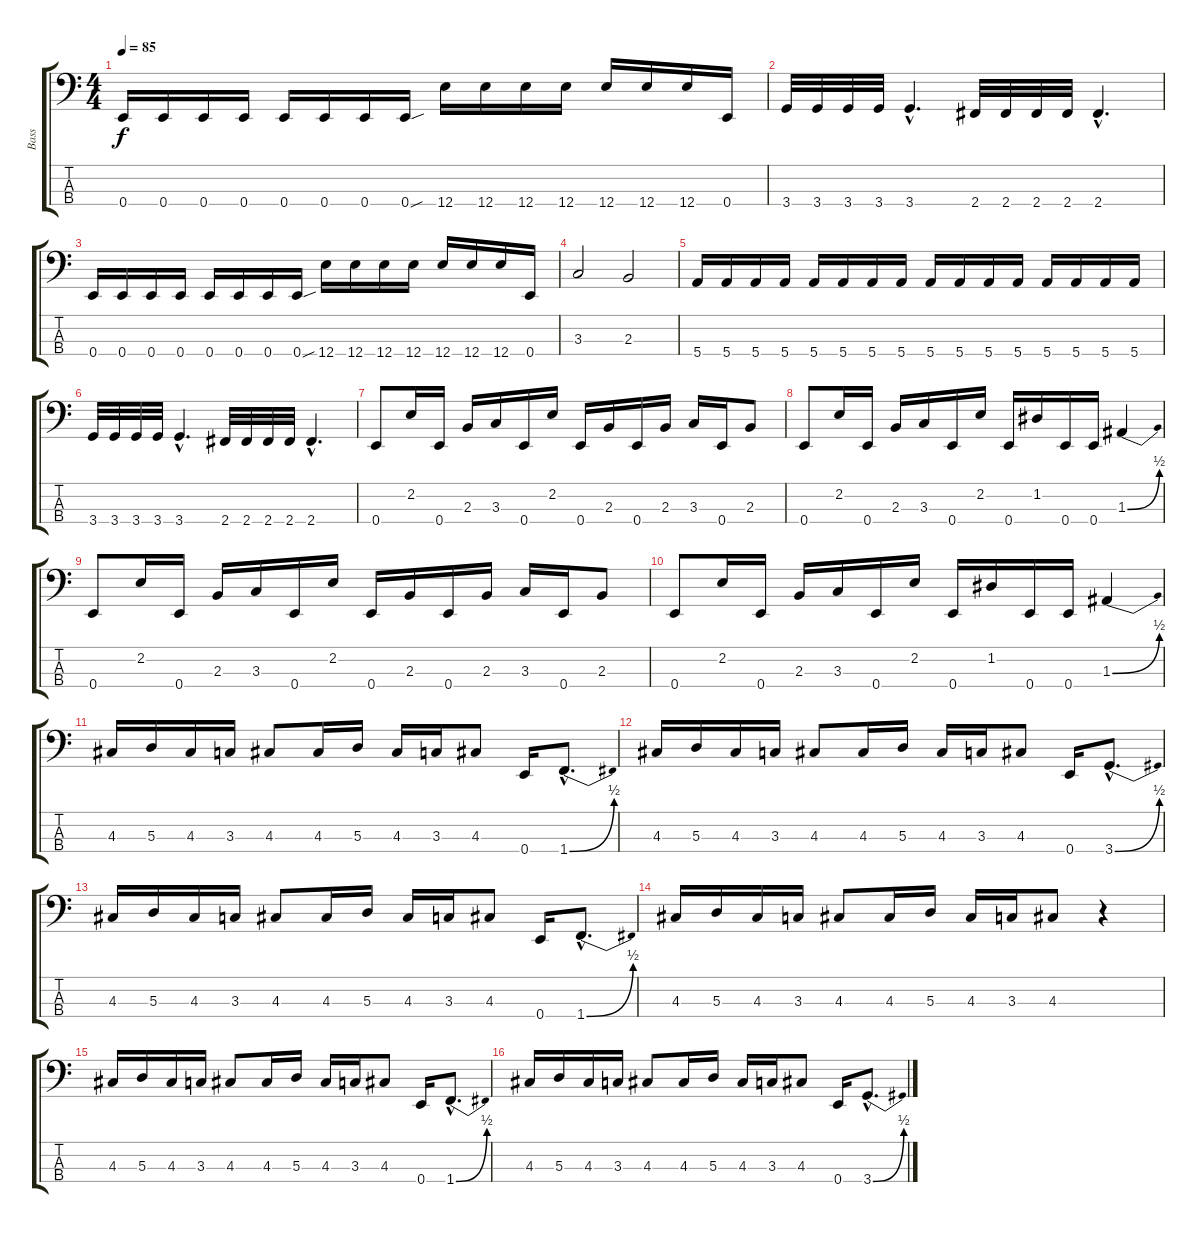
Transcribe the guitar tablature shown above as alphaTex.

\track ("Bass" "Bass") {instrument electricbasspick}
\staff {score tabs}
\tuning (G2 D2 A1 E1) {hide}
\ts (4 4)
\tempo 85
\clef f4
\ks c
0.4.16{dy f} 0.4.16 0.4.16 0.4.16 0.4.16 0.4.16 0.4.16 0.4{sou}.16 12.4.16 12.4.16 12.4.16 12.4.16 12.4.16 12.4.16 12.4.16 0.4.16 |
3.4.32 3.4.32 3.4.32 3.4.32 3.4{hac}.4{d} 2.4.32 2.4.32 2.4.32 2.4.32 2.4{hac}.4{d} |
0.4.16 0.4.16 0.4.16 0.4.16 0.4.16 0.4.16 0.4.16 0.4{sou}.16 12.4.16 12.4.16 12.4.16 12.4.16 12.4.16 12.4.16 12.4.16 0.4.16 |
3.3.2 2.3.2 |
5.4.16 5.4.16 5.4.16 5.4.16 5.4.16 5.4.16 5.4.16 5.4.16 5.4.16 5.4.16 5.4.16 5.4.16 5.4.16 5.4.16 5.4.16 5.4.16 |
3.4.32 3.4.32 3.4.32 3.4.32 3.4{hac}.4{d} 2.4.32 2.4.32 2.4.32 2.4.32 2.4{hac}.4{d} |
0.4.8 2.2.16 0.4.16 2.3.16 3.3.16 0.4.16 2.2.16 0.4.16 2.3.16 0.4.16 2.3.16 3.3.16 0.4.16 2.3.8 |
0.4.8 2.2.16 0.4.16 2.3.16 3.3.16 0.4.16 2.2.16 0.4.16 1.2.16 0.4.16 0.4.16 1.3{be (bend 0 0 60 2)}.4 |
0.4.8 2.2.16 0.4.16 2.3.16 3.3.16 0.4.16 2.2.16 0.4.16 2.3.16 0.4.16 2.3.16 3.3.16 0.4.16 2.3.8 |
0.4.8 2.2.16 0.4.16 2.3.16 3.3.16 0.4.16 2.2.16 0.4.16 1.2.16 0.4.16 0.4.16 1.3{be (bend 0 0 60 2)}.4 |
4.3.16 5.3.16 4.3.16 3.3.16 4.3.8 4.3.16 5.3.16 4.3.16 3.3.16 4.3.8 0.4.16 1.4{be (bend 0 0 60 2) hac}.8{d} |
4.3.16 5.3.16 4.3.16 3.3.16 4.3.8 4.3.16 5.3.16 4.3.16 3.3.16 4.3.8 0.4.16 3.4{be (bend 0 0 60 2) hac}.8{d} |
4.3.16 5.3.16 4.3.16 3.3.16 4.3.8 4.3.16 5.3.16 4.3.16 3.3.16 4.3.8 0.4.16 1.4{be (bend 0 0 60 2) hac}.8{d} |
4.3.16 5.3.16 4.3.16 3.3.16 4.3.8 4.3.16 5.3.16 4.3.16 3.3.16 4.3.8 r.4 |
4.3.16 5.3.16 4.3.16 3.3.16 4.3.8 4.3.16 5.3.16 4.3.16 3.3.16 4.3.8 0.4.16 1.4{be (bend 0 0 60 2) hac}.8{d} |
4.3.16 5.3.16 4.3.16 3.3.16 4.3.8 4.3.16 5.3.16 4.3.16 3.3.16 4.3.8 0.4.16 3.4{be (bend 0 0 60 2) hac}.8{d}
